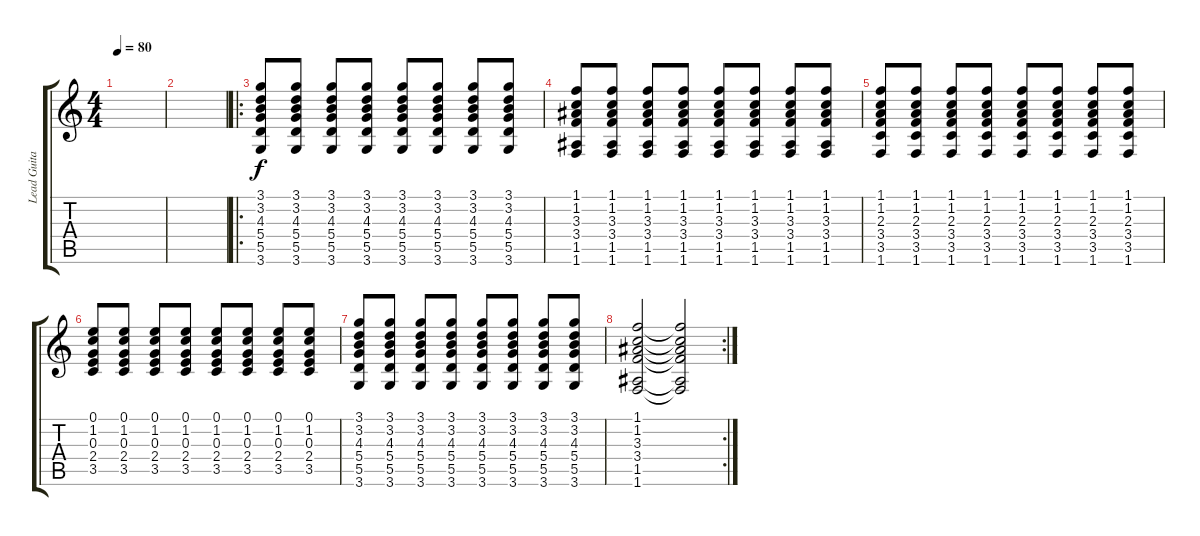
\track ("Lead Guitar" "Lead Guita") {instrument electricguitarclean}
\staff {score tabs}
\tuning (E4 B3 G3 D3 A2 E2) {hide}
\ts (4 4)
\tempo 80
\clef g2
\ks c
|
|
\ro
(3.1 3.2 4.3 5.4 5.5 3.6).8 (3.1 3.2 4.3 5.4 5.5 3.6).8 (3.1 3.2 4.3 5.4 5.5 3.6).8 (3.1 3.2 4.3 5.4 5.5 3.6).8 (3.1 3.2 4.3 5.4 5.5 3.6).8 (3.1 3.2 4.3 5.4 5.5 3.6).8 (3.1 3.2 4.3 5.4 5.5 3.6).8 (3.1 3.2 4.3 5.4 5.5 3.6).8 |
(1.1 1.2 3.3 3.4 1.5 1.6).8 (1.1 1.2 3.3 3.4 1.5 1.6).8 (1.1 1.2 3.3 3.4 1.5 1.6).8 (1.1 1.2 3.3 3.4 1.5 1.6).8 (1.1 1.2 3.3 3.4 1.5 1.6).8 (1.1 1.2 3.3 3.4 1.5 1.6).8 (1.1 1.2 3.3 3.4 1.5 1.6).8 (1.1 1.2 3.3 3.4 1.5 1.6).8 |
(1.1 1.2 2.3 3.4 3.5 1.6).8 (1.1 1.2 2.3 3.4 3.5 1.6).8 (1.1 1.2 2.3 3.4 3.5 1.6).8 (1.1 1.2 2.3 3.4 3.5 1.6).8 (1.1 1.2 2.3 3.4 3.5 1.6).8 (1.1 1.2 2.3 3.4 3.5 1.6).8 (1.1 1.2 2.3 3.4 3.5 1.6).8 (1.1 1.2 2.3 3.4 3.5 1.6).8 |
(0.1 1.2 0.3 2.4 3.5).8 (0.1 1.2 0.3 2.4 3.5).8 (0.1 1.2 0.3 2.4 3.5).8 (0.1 1.2 0.3 2.4 3.5).8 (0.1 1.2 0.3 2.4 3.5).8 (0.1 1.2 0.3 2.4 3.5).8 (0.1 1.2 0.3 2.4 3.5).8 (0.1 1.2 0.3 2.4 3.5).8 |
(3.1 3.2 4.3 5.4 5.5 3.6).8 (3.1 3.2 4.3 5.4 5.5 3.6).8 (3.1 3.2 4.3 5.4 5.5 3.6).8 (3.1 3.2 4.3 5.4 5.5 3.6).8 (3.1 3.2 4.3 5.4 5.5 3.6).8 (3.1 3.2 4.3 5.4 5.5 3.6).8 (3.1 3.2 4.3 5.4 5.5 3.6).8 (3.1 3.2 4.3 5.4 5.5 3.6).8 |
\rc 2
(1.1 1.2 3.3 3.4 1.5 1.6).2 (1.1{t} 1.2{t} 3.3{t} 3.4{t} 1.5{t} 1.6{t}).2
